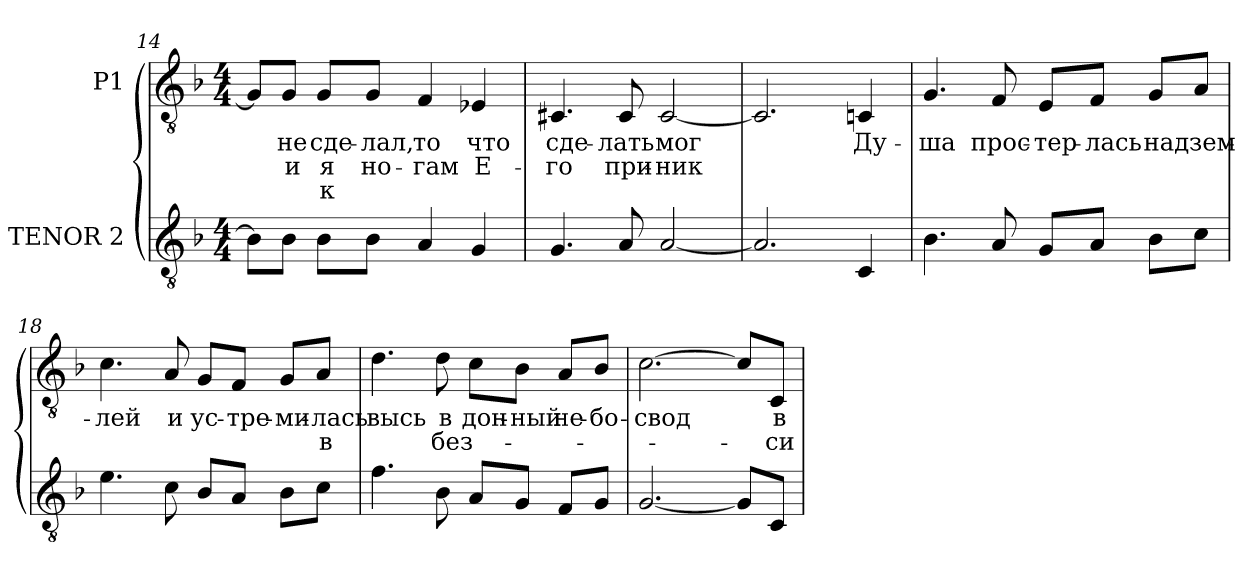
**kern	**kern	**text	**text	**text
*part2	*part1	*part1	*part1	*part1
*staff2	*staff1	*staff1	*staff1	*staff1
*I"TENOR 2	*I"P1	*	*	*
*clefGv2	*clefGv2	*	*	*
*ITrd7c12	*ITrd7c12	*	*	*
*k[b-]	*k[b-]	*	*	*
*F:	*F:	*	*	*
*M4/4	*M4/4	*	*	*
=14	=14	=14	=14	=14
8BB-i\L]	8GGi/L]	.	.	.
!	!	!LO:LY:b:color=#000000	!LO:LY:b:color=#000000	!
8BB-i\J	8GGi/J	не	и	.
!	!	!LO:LY:b:color=#000000	!LO:LY:b:color=#000000	!LO:LY:b:color=#000000
8BB-i\L	8GGi/L	сде-	я	к
!	!	!LO:LY:b:color=#000000	!LO:LY:b:color=#000000	!
8BB-i\J	8GGi/J	-лал,	но-	.
!	!	!LO:LY:b:color=#000000	!LO:LY:b:color=#000000	!
4AAi/	4FFi/	то	-гам	.
!	!	!LO:LY:b:color=#000000	!LO:LY:b:color=#000000	!
4GGi/	4EE-Xi/	что	Е-	.
=15	=15	=15	=15	=15
!	!	!LO:LY:b:color=#000000	!LO:LY:b:color=#000000	!
4.GGi/	4.CC#Xi/	сде-	-го	.
!	!	!LO:LY:b:color=#000000	!LO:LY:b:color=#000000	!
8AAi/	8CC#i/	-лать	при-	.
!	!	!LO:LY:b:color=#000000	!LO:LY:b:color=#000000	!
[<2AAi/	[<2CC#i/	мог	-ник	.
!!LO:LB:g=z
=16	=16	=16	=16	=16
2.AAi/]	2.CC#i/]	.	.	.
!	!	!LO:LY:b:color=#000000	!	!
4CCi/	4CCni/	Ду-	.	.
=17	=17	=17	=17	=17
!	!	!LO:LY:b:color=#000000	!	!
4.BB-i\	4.GGi/	-ша	.	.
!	!	!LO:LY:b:color=#000000	!	!
8AAi/	8FFi/	прос-	.	.
!	!	!LO:LY:b:color=#000000	!	!
8GGi/L	8EEi/L	-тер-	.	.
!	!	!LO:LY:b:color=#000000	!	!
8AAi/J	8FFi/J	-лась	.	.
!	!	!LO:LY:b:color=#000000	!	!
8BB-i\L	8GGi/L	над	.	.
!	!	!LO:LY:b:color=#000000	!	!
8Ci\J	8AAi/J	зем-	.	.
=18	=18	=18	=18	=18
!	!	!LO:LY:b:color=#000000	!	!
4.Ei\	4.Ci\	-лей	.	.
!	!	!LO:LY:b:color=#000000	!	!
8Ci\	8AAi/	и	.	.
!	!	!LO:LY:b:color=#000000	!	!
8BB-i/L	8GGi/L	ус-	.	.
!	!	!LO:LY:b:color=#000000	!	!
8AAi/J	8FFi/J	-тре-	.	.
!	!	!LO:LY:b:color=#000000	!	!
8BB-i\L	8GGi/L	-ми-	.	.
!	!	!LO:LY:b:color=#000000	!LO:LY:b:color=#000000	!
8Ci\J	8AAi/J	-лась	в	.
!!LO:LB:g=z
=19	=19	=19	=19	=19
!	!	!LO:LY:b:color=#000000	!	!
4.Fi\	4.Di\	высь	.	.
!	!	!LO:LY:b:color=#000000	!LO:LY:b:color=#000000	!
8BB-i\	8Di\	в	без-	.
!	!	!LO:LY:b:color=#000000	!	!
8AAi/L	8Ci\L	-дон-	.	.
!	!	!LO:LY:b:color=#000000	!	!
8GGi/J	8BB-i\J	-ный	.	.
!	!	!LO:LY:b:color=#000000	!	!
8FFi/L	8AAi/L	не-	.	.
!	!	!LO:LY:b:color=#000000	!	!
8GGi/J	8BB-i/J	-бо-	.	.
=20	=20	=20	=20	=20
!	!	!LO:LY:b:color=#000000	!	!
[<2.GGi/	[>2.Ci\	-свод	.	.
8GGi/L]	8Ci/L]	.	.	.
!	!	!LO:LY:b:color=#000000	!LO:LY:b:color=#000000	!
8CCi/J	8CCi/J	в	си-	.
=	=	=	=	=
*-	*-	*-	*-	*-
